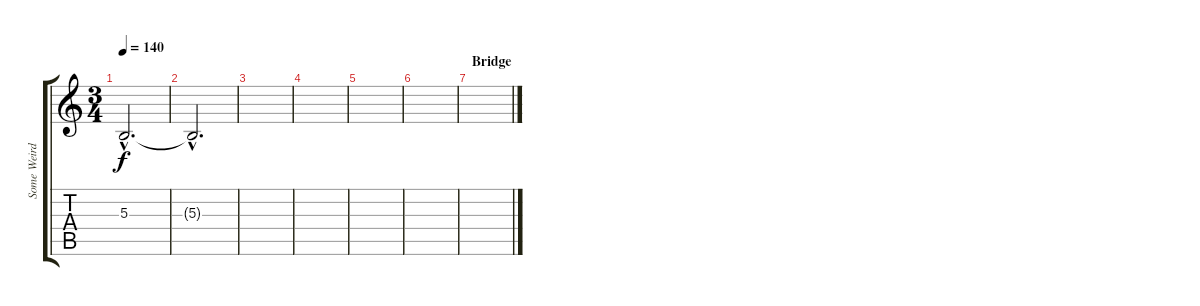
\track ("Some Weird Guitar" "Some Weird") {instrument koto}
\staff {score tabs}
\tuning (Eb4 Bb3 Gb3 Db3 Ab2 Eb2) {hide}
\ts (3 4)
\tempo 140
\clef g2
\ks c
5.3{hac t}.2{d dy f} |
5.3{hac t}.2{d volume 0} |
|
|
|
|
\section ("" "Bridge")
